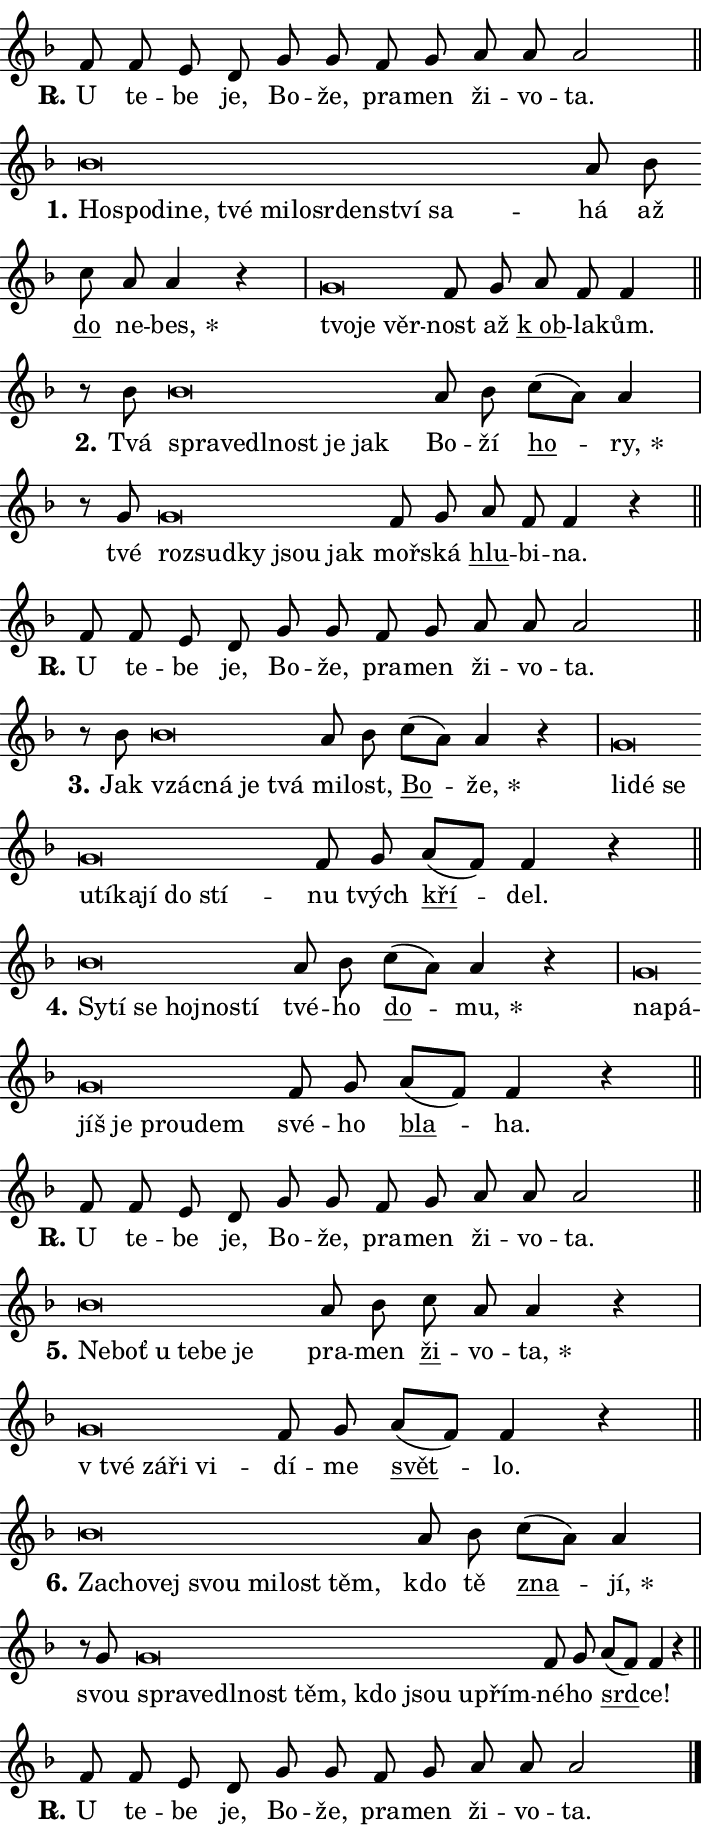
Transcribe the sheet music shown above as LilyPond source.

\version "2.24.0"
\header { tagline = "" }
\paper {
  indent = 0\cm
  top-margin = 0\cm
  right-margin = 0.13\cm % to fit lyric hyphens
  bottom-margin = 0\cm
  left-margin = 0\cm
  paper-width = 12\cm
  page-breaking = #ly:one-page-breaking
  system-system-spacing.basic-distance = #11
  score-system-spacing.basic-distance = #11
  ragged-last = ##f
}


%% Author: Thomas Morley
%% https://lists.gnu.org/archive/html/lilypond-user/2020-05/msg00002.html
#(define (line-position grob)
"Returns position of @var[grob} in current system:
   @code{'start}, if at first time-step
   @code{'end}, if at last time-step
   @code{'middle} otherwise
"
  (let* ((col (ly:item-get-column grob))
         (ln (ly:grob-object col 'left-neighbor))
         (rn (ly:grob-object col 'right-neighbor))
         (col-to-check-left (if (ly:grob? ln) ln col))
         (col-to-check-right (if (ly:grob? rn) rn col))
         (break-dir-left
           (and
             (ly:grob-property col-to-check-left 'non-musical #f)
             (ly:item-break-dir col-to-check-left)))
         (break-dir-right
           (and
             (ly:grob-property col-to-check-right 'non-musical #f)
             (ly:item-break-dir col-to-check-right))))
        (cond ((eqv? 1 break-dir-left) 'start)
              ((eqv? -1 break-dir-right) 'end)
              (else 'middle))))

#(define (tranparent-at-line-position vctor)
  (lambda (grob)
  "Relying on @code{line-position} select the relevant enry from @var{vctor}.
Used to determine transparency,"
    (case (line-position grob)
      ((end) (not (vector-ref vctor 0)))
      ((middle) (not (vector-ref vctor 1)))
      ((start) (not (vector-ref vctor 2))))))

noteHeadBreakVisibility =
#(define-music-function (break-visibility)(vector?)
"Makes @code{NoteHead}s transparent relying on @var{break-visibility}"
#{
  \override NoteHead.transparent =
    #(tranparent-at-line-position break-visibility)
#})

#(define delete-ledgers-for-transparent-note-heads
  (lambda (grob)
    "Reads whether a @code{NoteHead} is transparent.
If so this @code{NoteHead} is removed from @code{'note-heads} from
@var{grob}, which is supposed to be @code{LedgerLineSpanner}.
As a result ledgers are not printed for this @code{NoteHead}"
    (let* ((nhds-array (ly:grob-object grob 'note-heads))
           (nhds-list
             (if (ly:grob-array? nhds-array)
                 (ly:grob-array->list nhds-array)
                 '()))
           ;; Relies on the transparent-property being done before
           ;; Staff.LedgerLineSpanner.after-line-breaking is executed.
           ;; This is fragile ...
           (to-keep
             (remove
               (lambda (nhd)
                 (ly:grob-property nhd 'transparent #f))
               nhds-list)))
      ;; TODO find a better method to iterate over grob-arrays, similiar
      ;; to filter/remove etc for lists
      ;; For now rebuilt from scratch
      (set! (ly:grob-object grob 'note-heads)  '())
      (for-each
        (lambda (nhd)
          (ly:pointer-group-interface::add-grob grob 'note-heads nhd))
        to-keep))))

squashNotes = {
  \override NoteHead.X-extent = #'(-0.2 . 0.2)
  \override NoteHead.Y-extent = #'(-0.75 . 0)
  \override NoteHead.stencil =
    #(lambda (grob)
       (let ((pos (ly:grob-property grob 'staff-position)))
         (begin
           (if (< pos -7) (display "ERROR: Lower brevis then expected\n") (display ""))
           (if (<= pos -6) ly:text-interface::print ly:note-head::print))))
}
unSquashNotes = {
  \revert NoteHead.X-extent
  \revert NoteHead.Y-extent
  \revert NoteHead.stencil
}

hideNotes = \noteHeadBreakVisibility #begin-of-line-visible
unHideNotes = \noteHeadBreakVisibility #all-visible

% work-around for resetting accidentals
% https://lilypond.org/doc/v2.23/Documentation/notation/displaying-rhythms#unmetered-music
cadenzaMeasure = {
  \cadenzaOff
  \partial 1024 s1024
  \cadenzaOn
}

#(define-markup-command (accent layout props text) (markup?)
  "Underline accented syllable"
  (interpret-markup layout props
    #{\markup \override #'(offset . 4.3) \underline { #text }#}))

responsum = \markup \concat {
  "R" \hspace #-1.05 \path #0.1 #'((moveto 0 0.07) (lineto 0.9 0.8)) \hspace #0.05 "."
}

spaceSize = #0.6828661417322834 % exact space size for TeX Gyre Schola

\layout {
  \context {
    \Staff
    \remove "Time_signature_engraver"
    \override LedgerLineSpanner.after-line-breaking = #delete-ledgers-for-transparent-note-heads
  }
  \context {
    \Lyrics {
      \override LyricSpace.minimum-distance = \spaceSize
      \override LyricText.font-name = #"TeX Gyre Schola"
      \override LyricText.font-size = 1
      \override StanzaNumber.font-name = #"TeX Gyre Schola Bold"
      \override StanzaNumber.font-size = 1
    }
  }
  \context {
    \Score 
    \override NoteHead.text =
      #(lambda (grob) 
        (let ((pos (ly:grob-property grob 'staff-position)))
          #{\markup {
            \combine
              \halign #-0.55 \raise #(if (= pos -6) 0 0.5) \override #'(thickness . 2) \draw-line #'(3.2 . 0)
              \musicglyph "noteheads.sM1"
          }#}))
  }
}

% magnetic-lyrics.ily
%
%   written by
%     Jean Abou Samra <jean@abou-samra.fr>
%     Werner Lemberg <wl@gnu.org>
%
%   adapted by
%     Jiri Hon <jiri.hon@gmail.com>
%
% Version 2022-Apr-15

% https://www.mail-archive.com/lilypond-user@gnu.org/msg149350.html

#(define (Left_hyphen_pointer_engraver context)
   "Collect syllable-hyphen-syllable occurrences in lyrics and store
them in properties.  This engraver only looks to the left.  For
example, if the lyrics input is @code{foo -- bar}, it does the
following.

@itemize @bullet
@item
Set the @code{text} property of the @code{LyricHyphen} grob between
@q{foo} and @q{bar} to @code{foo}.

@item
Set the @code{left-hyphen} property of the @code{LyricText} grob with
text @q{foo} to the @code{LyricHyphen} grob between @q{foo} and
@q{bar}.
@end itemize

Use this auxiliary engraver in combination with the
@code{lyric-@/text::@/apply-@/magnetic-@/offset!} hook."
   (let ((hyphen #f)
         (text #f))
     (make-engraver
      (acknowledgers
       ((lyric-syllable-interface engraver grob source-engraver)
        (set! text grob)))
      (end-acknowledgers
       ((lyric-hyphen-interface engraver grob source-engraver)
        ;(when (not (grob::has-interface grob 'lyric-space-interface))
          (set! hyphen grob)));)
      ((stop-translation-timestep engraver)
       (when (and text hyphen)
         (ly:grob-set-object! text 'left-hyphen hyphen))
       (set! text #f)
       (set! hyphen #f)))))

#(define (lyric-text::apply-magnetic-offset! grob)
   "If the space between two syllables is less than the value in
property @code{LyricText@/.details@/.squash-threshold}, move the right
syllable to the left so that it gets concatenated with the left
syllable.

Use this function as a hook for
@code{LyricText@/.after-@/line-@/breaking} if the
@code{Left_@/hyphen_@/pointer_@/engraver} is active."
   (let ((hyphen (ly:grob-object grob 'left-hyphen #f)))
     (when hyphen
       (let ((left-text (ly:spanner-bound hyphen LEFT)))
         (when (grob::has-interface left-text 'lyric-syllable-interface)
           (let* ((common (ly:grob-common-refpoint grob left-text X))
                  (this-x-ext (ly:grob-extent grob common X))
                  (left-x-ext
                   (begin
                     ;; Trigger magnetism for left-text.
                     (ly:grob-property left-text 'after-line-breaking)
                     (ly:grob-extent left-text common X)))
                  ;; `delta` is the gap width between two syllables.
                  (delta (- (interval-start this-x-ext)
                            (interval-end left-x-ext)))
                  (details (ly:grob-property grob 'details))
                  (threshold (assoc-get 'squash-threshold details 0.2)))
             (when (< delta threshold)
               (let* (;; We have to manipulate the input text so that
                      ;; ligatures crossing syllable boundaries are not
                      ;; disabled.  For languages based on the Latin
                      ;; script this is essentially a beautification.
                      ;; However, for non-Western scripts it can be a
                      ;; necessity.
                      (lt (ly:grob-property left-text 'text))
                      (rt (ly:grob-property grob 'text))
                      (is-space (grob::has-interface hyphen 'lyric-space-interface))
                      (space (if is-space " " ""))
                      (extra-delta (if is-space spaceSize 0))
                      ;; Append new syllable.
                      (ltrt-space (if (and (string? lt) (string? rt))
                                (string-append lt space rt)
                                (make-concat-markup (list lt space rt))))
                      ;; Right-align `ltrt` to the right side.
                      (ltrt-space-markup (grob-interpret-markup
                               grob
                               (make-translate-markup
                                (cons (interval-length this-x-ext) 0)
                                (make-right-align-markup ltrt-space)))))
                 (begin
                   ;; Don't print `left-text`.
                   (ly:grob-set-property! left-text 'stencil #f)
                   ;; Set text and stencil (which holds all collected
                   ;; syllables so far) and shift it to the left.
                   (ly:grob-set-property! grob 'text ltrt-space)
                   (ly:grob-set-property! grob 'stencil ltrt-space-markup)
                   (ly:grob-translate-axis! grob (- (- delta extra-delta)) X))))))))))


#(define (lyric-hyphen::displace-bounds-first grob)
   ;; Make very sure this callback isn't triggered too early.
   (let ((left (ly:spanner-bound grob LEFT))
         (right (ly:spanner-bound grob RIGHT)))
     (ly:grob-property left 'after-line-breaking)
     (ly:grob-property right 'after-line-breaking)
     (ly:lyric-hyphen::print grob)))

squashThreshold = #0.4

\layout {
  \context {
    \Lyrics
    \consists #Left_hyphen_pointer_engraver
    \override LyricText.after-line-breaking =
      #lyric-text::apply-magnetic-offset!
    \override LyricHyphen.stencil = #lyric-hyphen::displace-bounds-first
    \override LyricText.details.squash-threshold = \squashThreshold
    \override LyricHyphen.minimum-distance = 0
    \override LyricHyphen.minimum-length = \squashThreshold
  }
}

squashText = \override LyricText.details.squash-threshold = 9999
unSquashText = \override LyricText.details.squash-threshold = \squashThreshold

leftText = \override LyricText.self-alignment-X = #LEFT
unLeftText = \revert LyricText.self-alignment-X

starOffset = #(lambda (grob) 
                (let ((x_offset (ly:self-alignment-interface::aligned-on-x-parent grob)))
                  (if (= x_offset 0) 0 (+ x_offset 1.2))))

star = #(define-music-function (syllable)(string?)
"Append star separator at the end of a syllable"
#{
  \once \override LyricText.X-offset = #starOffset
  \lyricmode { \markup {
    #syllable
    \override #'((font-name . "TeX Gyre Schola Bold")) \hspace #0.2 \lower #0.65 \larger "*"
  } }
#})

starAccent = #(define-music-function (syllable)(string?)
"Append star separator at the end of a syllable and make accent"
#{
  \once \override LyricText.X-offset = #starOffset
  \lyricmode { \markup {
    \accent #syllable
    \override #'((font-name . "TeX Gyre Schola Bold")) \hspace #0.2 \lower #0.65 \larger "*"
  } }
#})

breath = #(define-music-function (syllable)(string?)
"Append breathing indicator at the end of a syllable"
#{
  \lyricmode { \markup { #syllable "+" } }
#})

optionalBreath = #(define-music-function (syllable)(string?)
"Append optional breathing indicator at the end of a syllable"
#{
  \lyricmode { \markup { #syllable "(+)" } }
#})


\score {
    <<
        \new Voice = "melody" { \cadenzaOn \key f \major \relative { f'8 f e d \bar "" g g \bar "" f g a a a2 \cadenzaMeasure \bar "||" \break } }
        \new Lyrics \lyricsto "melody" { \lyricmode { \set stanza = \responsum
U te -- be je, Bo -- že, pra -- men ži -- vo -- ta. } }
    >>
    \layout {}
}

\score {
    <<
        \new Voice = "melody" { \cadenzaOn \key f \major \relative { \squashNotes bes'\breve*1/16 \hideNotes \breve*1/16 \bar "" \breve*1/16 \bar "" \breve*1/16 \bar "" \breve*1/16 \bar "" \breve*1/16 \bar "" \breve*1/16 \bar "" \breve*1/16 \bar "" \breve*1/16 \bar "" \breve*1/16 \breve*1/16 \bar "" \unHideNotes \unSquashNotes a8 bes \bar "" c a a4 r \cadenzaMeasure \bar "|" \squashNotes g\breve*1/16 \hideNotes \breve*1/16 \breve*1/16 \bar "" \unHideNotes \unSquashNotes f8 g \bar "" a f f4 \cadenzaMeasure \bar "||" \break } }
        \new Lyrics \lyricsto "melody" { \lyricmode { \set stanza = "1."
\leftText Ho -- \squashText spo -- di -- ne, tvé mi -- lo -- sr -- den -- ství sa -- \unLeftText \unSquashText há až \markup \accent do ne -- \star bes, \leftText tvo -- \squashText je věr -- \unLeftText \unSquashText nost až \markup \accent "k ob" -- la -- kům. } }
    >>
    \layout {}
}

\score {
    <<
        \new Voice = "melody" { \cadenzaOn \key f \major \relative { r8 bes'8 \squashNotes bes\breve*1/16 \hideNotes \breve*1/16 \bar "" \breve*1/16 \bar "" \breve*1/16 \bar "" \breve*1/16 \breve*1/16 \bar "" \unHideNotes \unSquashNotes a8 bes \bar "" c[( a)] a4 \cadenzaMeasure \bar "|" r8 g8 \squashNotes g\breve*1/16 \hideNotes \breve*1/16 \bar "" \breve*1/16 \bar "" \breve*1/16 \breve*1/16 \bar "" \unHideNotes \unSquashNotes f8 g \bar "" a f f4 r \cadenzaMeasure \bar "||" \break } }
        \new Lyrics \lyricsto "melody" { \lyricmode { \set stanza = "2."
Tvá \leftText spra -- \squashText ve -- dl -- nost je jak \unLeftText \unSquashText Bo -- ží \markup \accent ho -- \star ry, tvé \leftText roz -- \squashText sud -- ky jsou jak \unLeftText \unSquashText moř -- ská \markup \accent hlu -- bi -- na. } }
    >>
    \layout {}
}

\score {
    <<
        \new Voice = "melody" { \cadenzaOn \key f \major \relative { f'8 f e d \bar "" g g \bar "" f g a a a2 \cadenzaMeasure \bar "||" \break } }
        \new Lyrics \lyricsto "melody" { \lyricmode { \set stanza = \responsum
U te -- be je, Bo -- že, pra -- men ži -- vo -- ta. } }
    >>
    \layout {}
}

\score {
    <<
        \new Voice = "melody" { \cadenzaOn \key f \major \relative { r8 bes'8 \squashNotes bes\breve*1/16 \hideNotes \breve*1/16 \bar "" \breve*1/16 \breve*1/16 \bar "" \unHideNotes \unSquashNotes a8 bes \bar "" c[( a)] a4 r \cadenzaMeasure \bar "|" \squashNotes g\breve*1/16 \hideNotes \breve*1/16 \bar "" \breve*1/16 \bar "" \breve*1/16 \bar "" \breve*1/16 \bar "" \breve*1/16 \bar "" \breve*1/16 \bar "" \breve*1/16 \breve*1/16 \bar "" \unHideNotes \unSquashNotes f8 g \bar "" a[( f)] f4 r \cadenzaMeasure \bar "||" \break } }
        \new Lyrics \lyricsto "melody" { \lyricmode { \set stanza = "3."
Jak \leftText vzác -- \squashText ná je tvá \unLeftText \unSquashText mi -- lost, \markup \accent Bo -- \star že, \leftText li -- \squashText dé se u -- tí -- ka -- jí do stí -- \unLeftText \unSquashText nu tvých \markup \accent kří -- del. } }
    >>
    \layout {}
}

\score {
    <<
        \new Voice = "melody" { \cadenzaOn \key f \major \relative { \squashNotes bes'\breve*1/16 \hideNotes \breve*1/16 \bar "" \breve*1/16 \bar "" \breve*1/16 \bar "" \breve*1/16 \breve*1/16 \bar "" \unHideNotes \unSquashNotes a8 bes \bar "" c[( a)] a4 r \cadenzaMeasure \bar "|" \squashNotes g\breve*1/16 \hideNotes \breve*1/16 \bar "" \breve*1/16 \bar "" \breve*1/16 \bar "" \breve*1/16 \breve*1/16 \bar "" \unHideNotes \unSquashNotes f8 g \bar "" a[( f)] f4 r \cadenzaMeasure \bar "||" \break } }
        \new Lyrics \lyricsto "melody" { \lyricmode { \set stanza = "4."
\leftText Sy -- \squashText tí se hoj -- no -- stí \unLeftText \unSquashText tvé -- ho \markup \accent do -- \star mu, \leftText na -- \squashText pá -- jíš je prou -- dem \unLeftText \unSquashText své -- ho \markup \accent bla -- ha. } }
    >>
    \layout {}
}

\score {
    <<
        \new Voice = "melody" { \cadenzaOn \key f \major \relative { f'8 f e d \bar "" g g \bar "" f g a a a2 \cadenzaMeasure \bar "||" \break } }
        \new Lyrics \lyricsto "melody" { \lyricmode { \set stanza = \responsum
U te -- be je, Bo -- že, pra -- men ži -- vo -- ta. } }
    >>
    \layout {}
}

\score {
    <<
        \new Voice = "melody" { \cadenzaOn \key f \major \relative { \squashNotes bes'\breve*1/16 \hideNotes \breve*1/16 \bar "" \breve*1/16 \bar "" \breve*1/16 \bar "" \breve*1/16 \breve*1/16 \bar "" \unHideNotes \unSquashNotes a8 bes \bar "" c a a4 r \cadenzaMeasure \bar "|" \squashNotes g\breve*1/16 \hideNotes \breve*1/16 \bar "" \breve*1/16 \breve*1/16 \bar "" \unHideNotes \unSquashNotes f8 g \bar "" a[( f)] f4 r \cadenzaMeasure \bar "||" \break } }
        \new Lyrics \lyricsto "melody" { \lyricmode { \set stanza = "5."
\leftText Ne -- \squashText boť u te -- be je \unLeftText \unSquashText pra -- men \markup \accent ži -- vo -- \star ta, \leftText "v tvé" \squashText zá -- ři vi -- \unLeftText \unSquashText dí -- me \markup \accent svět -- lo. } }
    >>
    \layout {}
}

\score {
    <<
        \new Voice = "melody" { \cadenzaOn \key f \major \relative { \squashNotes bes'\breve*1/16 \hideNotes \breve*1/16 \bar "" \breve*1/16 \bar "" \breve*1/16 \bar "" \breve*1/16 \bar "" \breve*1/16 \breve*1/16 \bar "" \unHideNotes \unSquashNotes a8 bes \bar "" c[( a)] a4 \cadenzaMeasure \bar "|" r8 g8 \squashNotes g\breve*1/16 \hideNotes \breve*1/16 \bar "" \breve*1/16 \bar "" \breve*1/16 \bar "" \breve*1/16 \bar "" \breve*1/16 \bar "" \breve*1/16 \bar "" \breve*1/16 \breve*1/16 \bar "" \unHideNotes \unSquashNotes f8 g \bar "" a[( f)] f4 r \cadenzaMeasure \bar "||" \break } }
        \new Lyrics \lyricsto "melody" { \lyricmode { \set stanza = "6."
\leftText Za -- \squashText cho -- vej svou mi -- lost těm, \unLeftText \unSquashText kdo tě \markup \accent zna -- \star jí, svou \leftText spra -- \squashText ve -- dl -- nost těm, kdo jsou u -- přím -- \unLeftText \unSquashText né -- ho \markup \accent srd -- ce! } }
    >>
    \layout {}
}

\score {
    <<
        \new Voice = "melody" { \cadenzaOn \key f \major \relative { f'8 f e d \bar "" g g \bar "" f g a a a2 \cadenzaMeasure \bar "||" \break } \bar "|." }
        \new Lyrics \lyricsto "melody" { \lyricmode { \set stanza = \responsum
U te -- be je, Bo -- že, pra -- men ži -- vo -- ta. } }
    >>
    \layout {}
}
